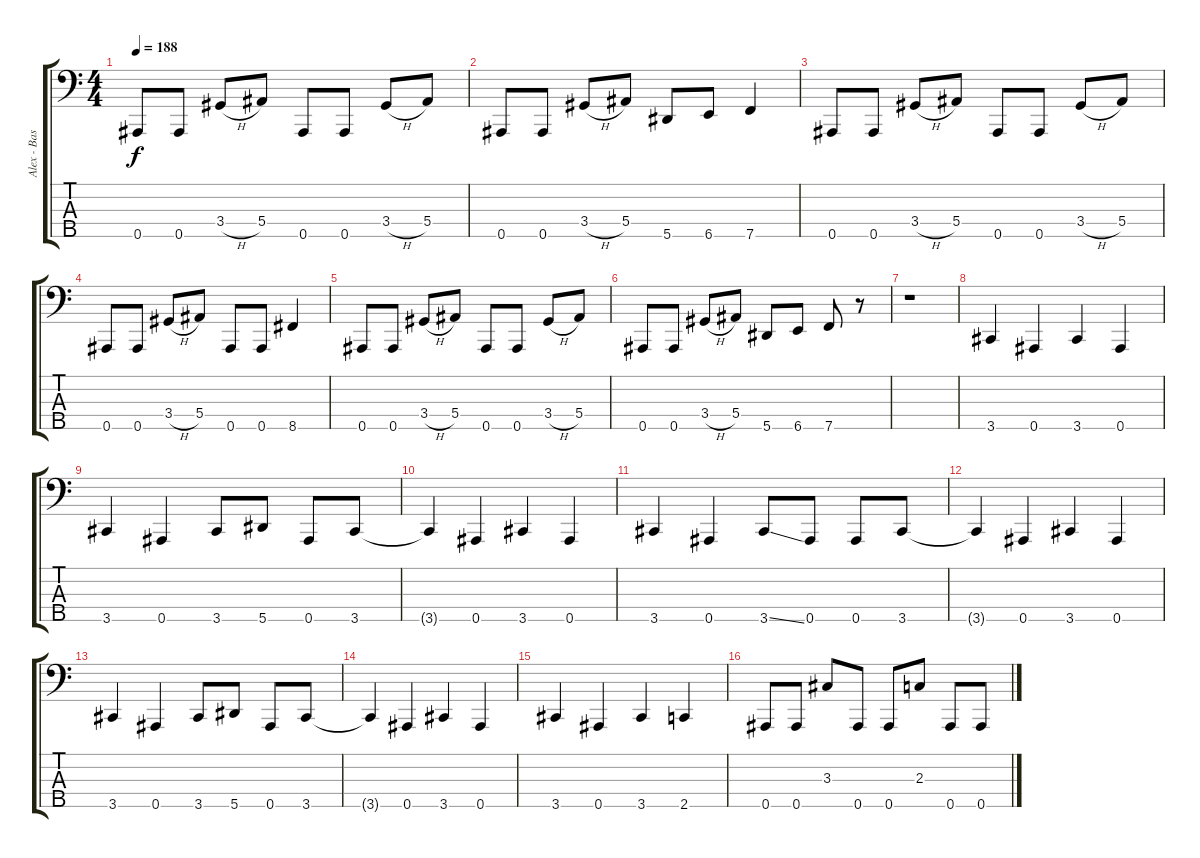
\track ("Alex - Bass" "Alex - Bas") {instrument electricbasspick}
\staff {score tabs}
\tuning (Ab2 Eb2 Bb1 F1 Bb0) {hide}
\ts (4 4)
\tempo 188
\clef f4
\ks c
0.5.8{dy f} 0.5.8 3.4{h}.8 5.4.8 0.5.8 0.5.8 3.4{h}.8 5.4.8 |
0.5.8 0.5.8 3.4{h}.8 5.4.8 5.5.8 6.5.8 7.5.4 |
0.5.8 0.5.8 3.4{h}.8 5.4.8 0.5.8 0.5.8 3.4{h}.8 5.4.8 |
0.5.8 0.5.8 3.4{h}.8 5.4.8 0.5.8 0.5.8 8.5.4 |
0.5.8 0.5.8 3.4{h}.8 5.4.8 0.5.8 0.5.8 3.4{h}.8 5.4.8 |
0.5.8 0.5.8 3.4{h}.8 5.4.8 5.5.8 6.5.8 7.5.8 r.8 |
r.1 |
3.5.4 0.5.4 3.5.4 0.5.4 |
3.5.4 0.5.4 3.5.8 5.5.8 0.5.8 3.5.8 |
3.5{t}.4 0.5.4 3.5.4 0.5.4 |
3.5.4 0.5.4 3.5{ss}.8 0.5.8 0.5.8 3.5.8 |
3.5{t}.4 0.5.4 3.5.4 0.5.4 |
3.5.4 0.5.4 3.5.8 5.5.8 0.5.8 3.5.8 |
3.5{t}.4 0.5.4 3.5.4 0.5.4 |
3.5.4 0.5.4 3.5.4 2.5.4 |
0.5.8 0.5.8 3.3.8 0.5.8 0.5.8 2.3.8 0.5.8 0.5.8
